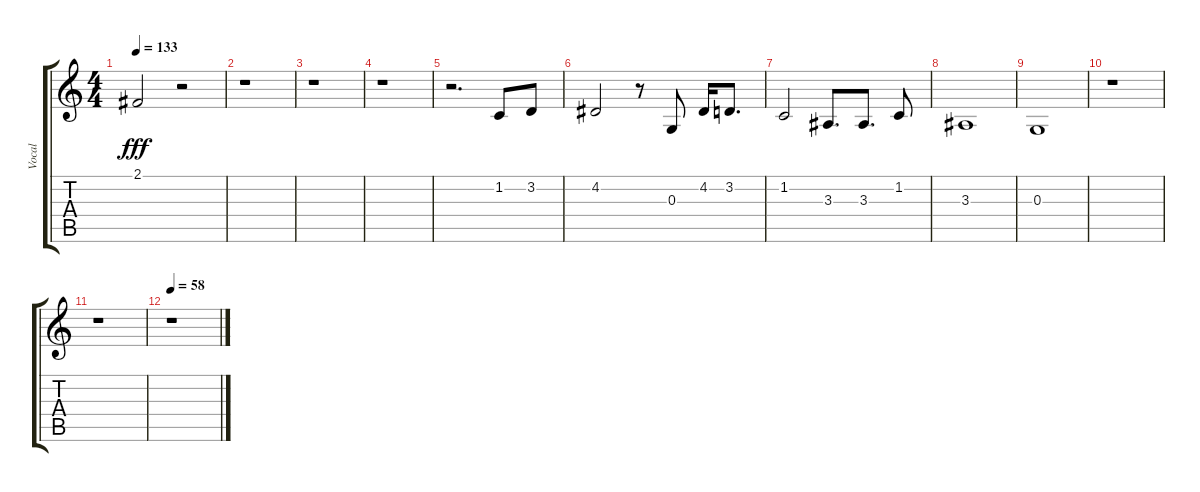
\track ("Vocal" "Vocal") {instrument flute}
\staff {score tabs}
\tuning (E4 B3 G3 D3 A2 E2) {hide}
\ts (4 4)
\tempo 133
\clef g2
\ks c
2.1.2{dy fff} r.2 |
r.1 |
r.1 |
r.1 |
r.2{d} 1.2.8 3.2.8 |
4.2.2 r.8 0.3.8 4.2.16 3.2.8{d} |
1.2.2 3.3.8{d} 3.3.8{d} 1.2.8 |
3.3.1 |
0.3.1 |
r.1 |
r.1 |
\tempo 58
r.1
